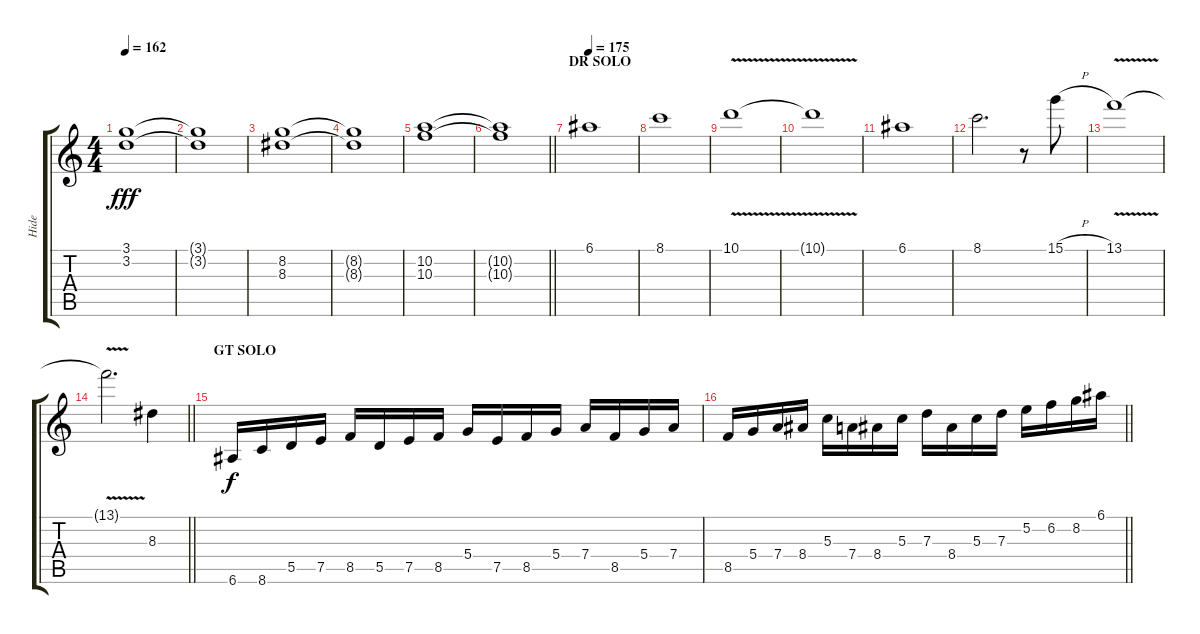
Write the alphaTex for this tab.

\track ("Hide" "Hide") {instrument distortionguitar}
\staff {score tabs}
\tuning (E4 B3 G3 D3 A2 E2) {hide}
\ts (4 4)
\tempo 162
\clef g2
\ks c
(3.1 3.2).1{dy fff} |
(3.1{t} 3.2{t}).1 |
(8.2 8.3).1 |
(8.2{t} 8.3{t}).1 |
(10.2 10.3).1 |
\barLineRight lightlight
(10.2{t} 10.3{t}).1 |
\section ("" "DR SOLO")
\tempo 175
6.1.1{volume 16 balance 8} |
8.1.1 |
10.1{v}.1 |
10.1{t}.1 |
6.1.1 |
8.1.2{d} r.8 15.1{h}.8 |
13.1{v}.1 |
\barLineRight lightlight
13.1{t}.2{d} 8.3.4 |
\section ("" "GT SOLO")
6.6.16{dy f} 8.6.16 5.5.16 7.5.16 8.5.16 5.5.16 7.5.16 8.5.16 5.4.16 7.5.16 8.5.16 5.4.16 7.4.16 8.5.16 5.4.16 7.4.16 |
\barLineRight lightlight
8.5.16 5.4.16 7.4.16 8.4.16 5.3.16 7.4.16 8.4.16 5.3.16 7.3.16 8.4.16 5.3.16 7.3.16 5.2.16 6.2.16 8.2.16 6.1{ss}.16
